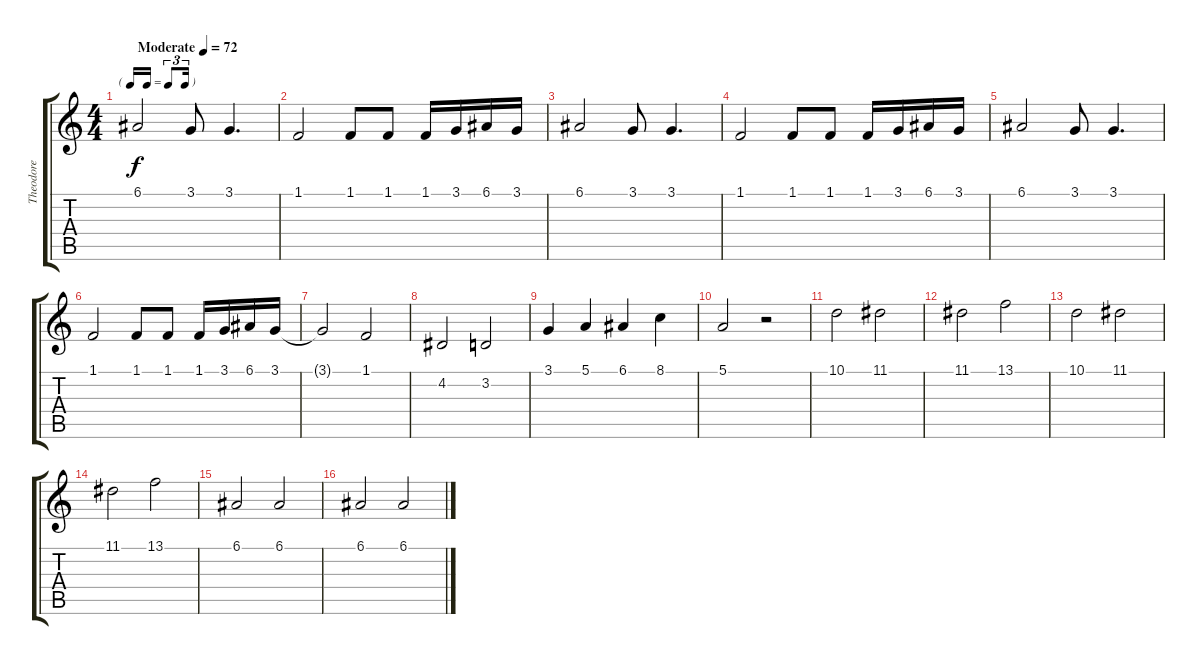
\track ("Theodore " "Theodore ") {instrument synthvoice}
\staff {score tabs}
\tuning (E4 B3 G3 D3 A2 E2) {hide}
\ts (4 4)
\tf triplet16th
\tempo (72 "Moderate")
\clef g2
\ks c
6.1.2{dy f instrument synthvoice} 3.1.8 3.1.4{d} |
1.1.2 1.1.8 1.1.8 1.1.16 3.1.16 6.1.16 3.1.16 |
6.1.2 3.1.8 3.1.4{d} |
1.1.2 1.1.8 1.1.8 1.1.16 3.1.16 6.1.16 3.1.16 |
6.1.2 3.1.8 3.1.4{d} |
1.1.2 1.1.8 1.1.8 1.1.16 3.1.16 6.1.16 3.1.16 |
3.1{t}.2 1.1.2 |
4.2.2 3.2.2 |
3.1.4 5.1.4 6.1.4 8.1.4 |
5.1.2 r.2 |
10.1.2 11.1.2 |
11.1.2 13.1.2 |
10.1.2 11.1.2 |
11.1.2 13.1.2 |
6.1.2 6.1.2 |
6.1.2 6.1.2
